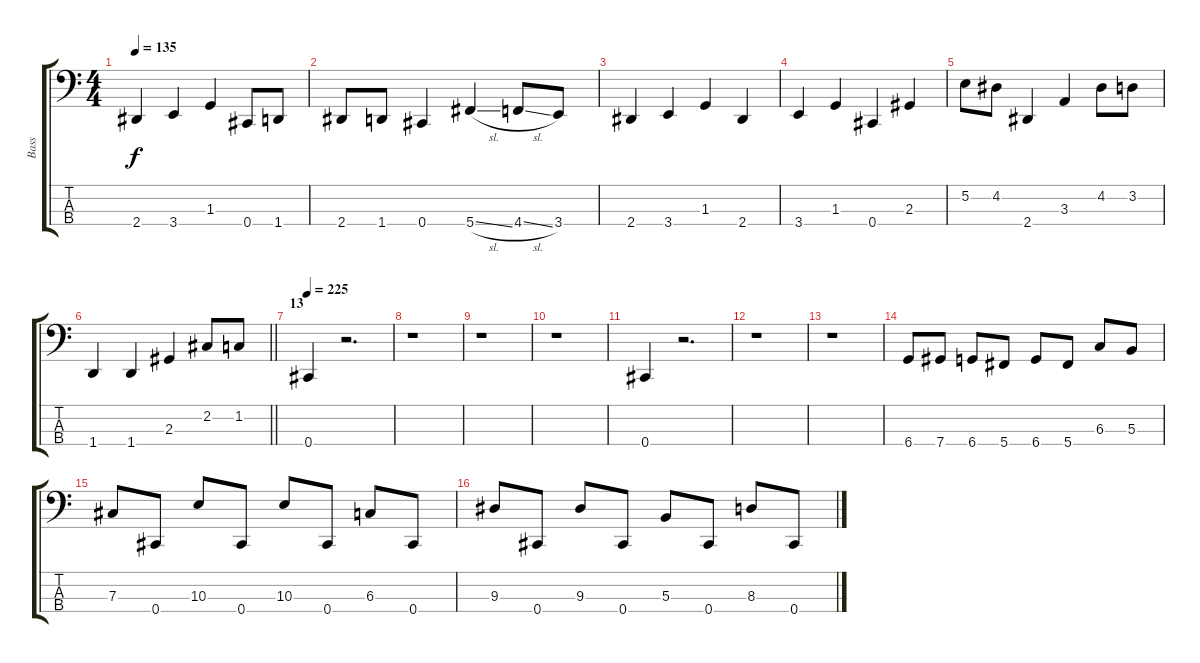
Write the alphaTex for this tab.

\track ("Bass" "Bass") {instrument electricbassfinger}
\staff {score tabs}
\tuning (E2 B1 Gb1 Db1) {hide}
\ts (4 4)
\tempo 135
\clef f4
\ks c
2.4.4{dy f} 3.4.4 1.3.4 0.4.8 1.4.8 |
2.4.8 1.4.8 0.4.4 5.4{sl}.4 4.4{sl}.8 3.4.8 |
2.4.4 3.4.4 1.3.4 2.4.4 |
3.4.4 1.3.4 0.4.4 2.3.4 |
5.2.8 4.2.8 2.4.4 3.3.4 4.2.8 3.2.8 |
\barLineRight lightlight
1.4.4 1.4.4 2.3.4 2.2.8 1.2.8 |
\section ("" "13")
\tempo 225
0.4.4 r.2{d} |
r.1 |
r.1 |
r.1 |
0.4.4 r.2{d} |
r.1 |
r.1 |
6.4.8 7.4.8 6.4.8 5.4.8 6.4.8 5.4.8 6.3.8 5.3.8 |
7.3.8 0.4.8 10.3.8 0.4.8 10.3.8 0.4.8 6.3.8 0.4.8 |
9.3.8 0.4.8 9.3.8 0.4.8 5.3.8 0.4.8 8.3.8 0.4.8
